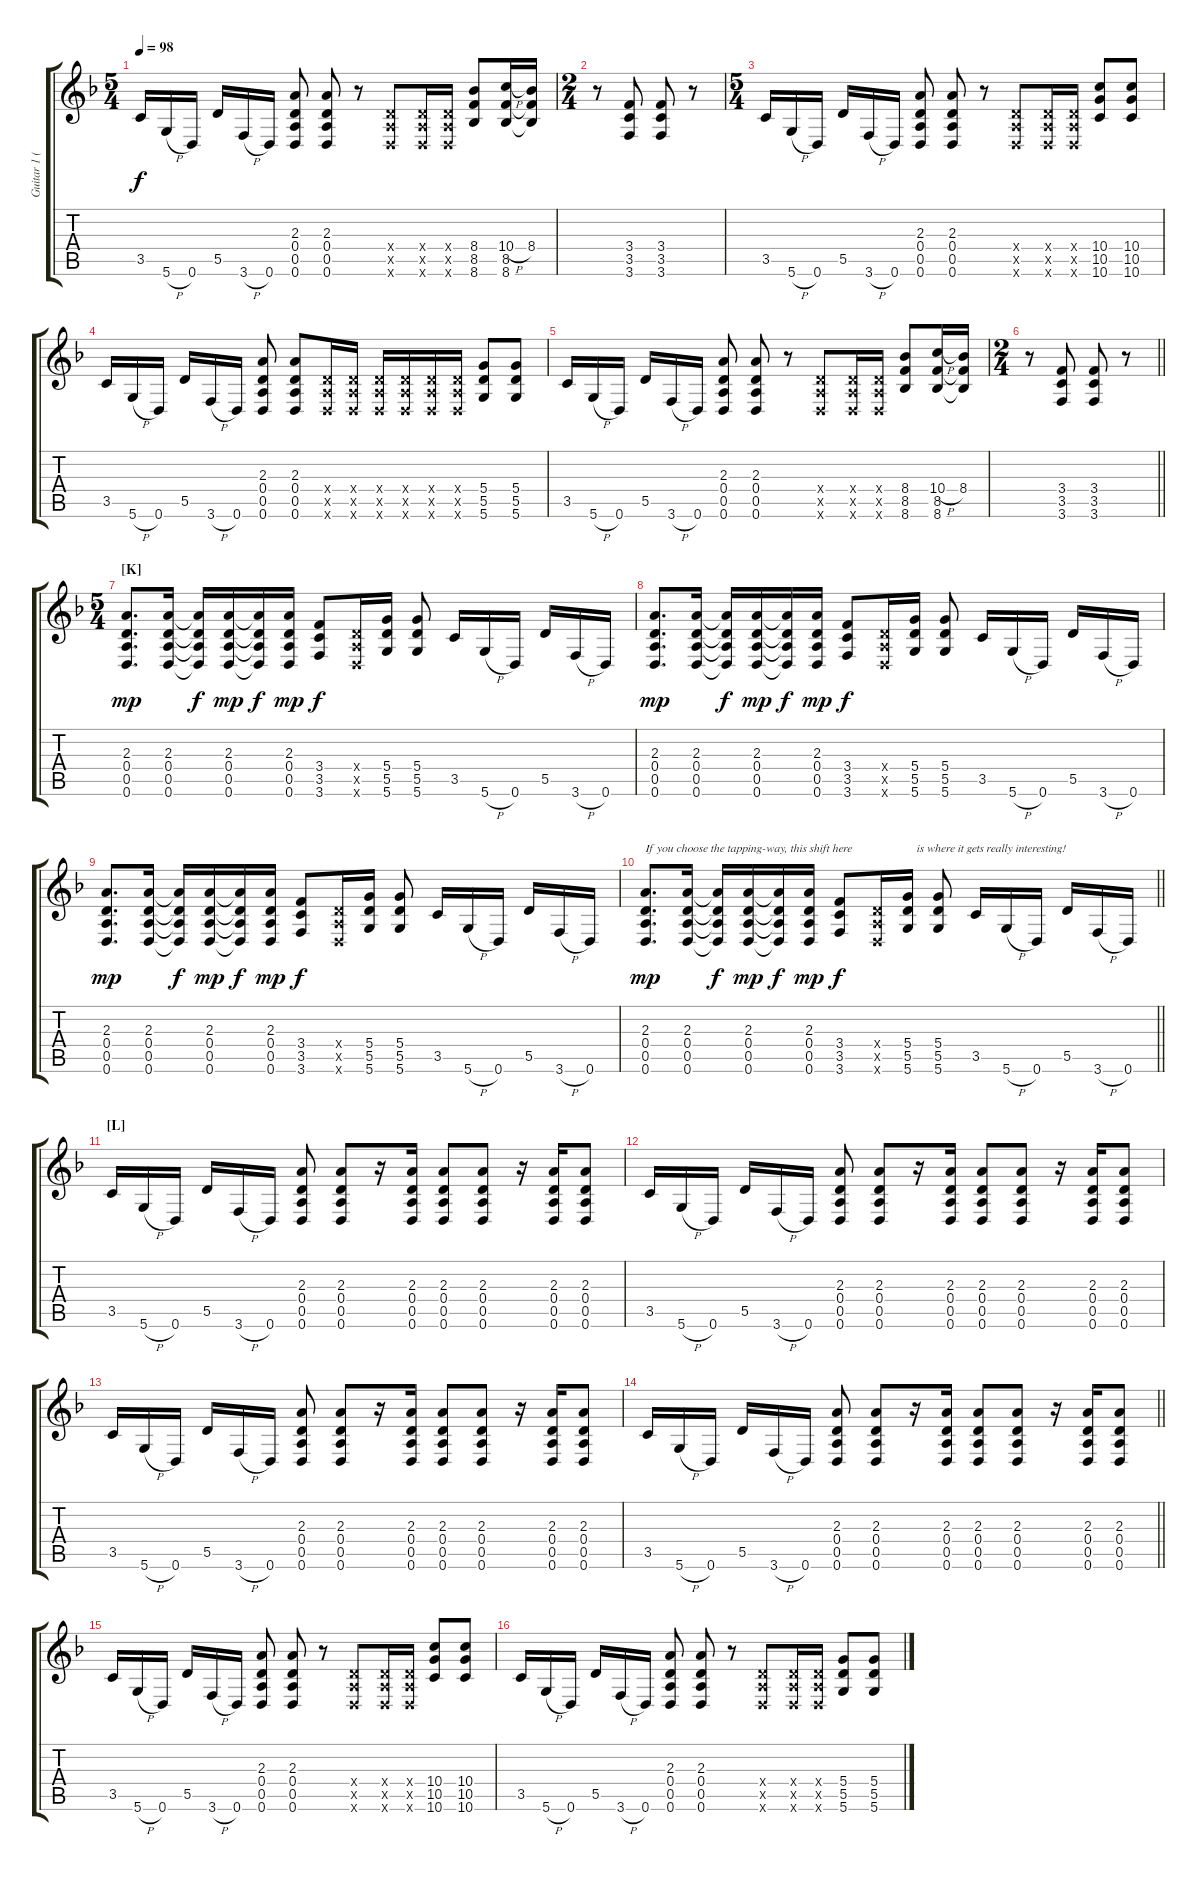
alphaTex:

\track ("Guitar 1 (left)" "Guitar 1 (") {instrument distortionguitar}
\staff {score tabs}
\tuning (E4 B3 G3 D3 A2 D2) {hide}
\ts (5 4)
\tempo 98
\clef g2
\ks dminor
3.5.16{dy f} 5.6{h}.16 0.6.16{beam split} 5.5.16{beam merge} 3.6{h}.16 0.6.16{beam split} (2.3 0.4 0.5 0.6).8{beam split} (2.3 0.4 0.5 0.6).8 r.8 (0.4{x} 0.5{x} 0.6{x}).8 (0.4{x} 0.5{x} 0.6{x}).16 (0.4{x} 0.5{x} 0.6{x}).16 (8.4 8.5 8.6).8 (10.4{h} 8.5 8.6).16 (8.4 8.5{t} 8.6{t}).16 |
\ts (2 4)
r.8 (3.4 3.5 3.6).8 (3.4 3.5 3.6).8 r.8 |
\ts (5 4)
3.5.16 5.6{h}.16 0.6.16{beam split} 5.5.16{beam merge} 3.6{h}.16 0.6.16{beam split} (2.3 0.4 0.5 0.6).8{beam split} (2.3 0.4 0.5 0.6).8 r.8 (0.4{x} 0.5{x} 0.6{x}).8 (0.4{x} 0.5{x} 0.6{x}).16 (0.4{x} 0.5{x} 0.6{x}).16 (10.4 10.5 10.6).8 (10.4 10.5 10.6).8 |
3.5.16 5.6{h}.16 0.6.16{beam split} 5.5.16{beam merge} 3.6{h}.16 0.6.16{beam split} (2.3 0.4 0.5 0.6).8{beam split} (2.3 0.4 0.5 0.6).8 (0.4{x} 0.5{x} 0.6{x}).16 (0.4{x} 0.5{x} 0.6{x}).16 (0.4{x} 0.5{x} 0.6{x}).16 (0.4{x} 0.5{x} 0.6{x}).16 (0.4{x} 0.5{x} 0.6{x}).16 (0.4{x} 0.5{x} 0.6{x}).16 (5.4 5.5 5.6).8 (5.4 5.5 5.6).8 |
3.5.16 5.6{h}.16 0.6.16{beam split} 5.5.16{beam merge} 3.6{h}.16 0.6.16{beam split} (2.3 0.4 0.5 0.6).8{beam split} (2.3 0.4 0.5 0.6).8 r.8 (0.4{x} 0.5{x} 0.6{x}).8 (0.4{x} 0.5{x} 0.6{x}).16 (0.4{x} 0.5{x} 0.6{x}).16 (8.4 8.5 8.6).8 (10.4{h} 8.5 8.6).16 (8.4 8.5{t} 8.6{t}).16 |
\ts (2 4)
\barLineRight lightlight
r.8 (3.4 3.5 3.6).8 (3.4 3.5 3.6).8 r.8 |
\ts (5 4)
\section ("" "[K]")
(2.3 0.4 0.5 0.6).8{d dy mp} (2.3 0.4 0.5 0.6).16 (2.3{t} 0.4{t} 0.5{t} 0.6{t}).16{dy f} (2.3 0.4 0.5 0.6).16{dy mp} (2.3{t} 0.4{t} 0.5{t} 0.6{t}).16{dy f} (2.3 0.4 0.5 0.6).16{dy mp} (3.4 3.5 3.6).8{dy f} (0.4{x} 0.5{x} 0.6{x}).16 (5.4 5.5 5.6).16{beam split} (5.4 5.5 5.6).8{beam split} 3.5.16 5.6{h}.16{beam merge} 0.6.16{beam split} 5.5.16{beam merge} 3.6{h}.16 0.6.16 |
(2.3 0.4 0.5 0.6).8{d dy mp} (2.3 0.4 0.5 0.6).16 (2.3{t} 0.4{t} 0.5{t} 0.6{t}).16{dy f} (2.3 0.4 0.5 0.6).16{dy mp} (2.3{t} 0.4{t} 0.5{t} 0.6{t}).16{dy f} (2.3 0.4 0.5 0.6).16{dy mp} (3.4 3.5 3.6).8{dy f} (0.4{x} 0.5{x} 0.6{x}).16 (5.4 5.5 5.6).16{beam split} (5.4 5.5 5.6).8{beam split} 3.5.16 5.6{h}.16{beam merge} 0.6.16{beam split} 5.5.16{beam merge} 3.6{h}.16 0.6.16 |
(2.3 0.4 0.5 0.6).8{d dy mp} (2.3 0.4 0.5 0.6).16 (2.3{t} 0.4{t} 0.5{t} 0.6{t}).16{dy f} (2.3 0.4 0.5 0.6).16{dy mp} (2.3{t} 0.4{t} 0.5{t} 0.6{t}).16{dy f} (2.3 0.4 0.5 0.6).16{dy mp} (3.4 3.5 3.6).8{dy f} (0.4{x} 0.5{x} 0.6{x}).16 (5.4 5.5 5.6).16{beam split} (5.4 5.5 5.6).8{beam split} 3.5.16 5.6{h}.16{beam merge} 0.6.16{beam split} 5.5.16{beam merge} 3.6{h}.16 0.6.16 |
\barLineRight lightlight
(2.3 0.4 0.5 0.6).8{d txt "If you choose the tapping-way, this shift here" dy mp} (2.3 0.4 0.5 0.6).16 (2.3{t} 0.4{t} 0.5{t} 0.6{t}).16{dy f} (2.3 0.4 0.5 0.6).16{dy mp} (2.3{t} 0.4{t} 0.5{t} 0.6{t}).16{dy f} (2.3 0.4 0.5 0.6).16{dy mp} (3.4 3.5 3.6).8{dy f} (0.4{x} 0.5{x} 0.6{x}).16 (5.4 5.5 5.6).16{txt "   is where it gets really interesting!" beam split} (5.4 5.5 5.6).8{beam split} 3.5.16 5.6{h}.16{beam merge} 0.6.16{beam split} 5.5.16{beam merge} 3.6{h}.16 0.6.16 |
\section ("" "[L]")
3.5.16 5.6{h}.16 0.6.16{beam split} 5.5.16{beam merge} 3.6{h}.16 0.6.16{beam split} (2.3 0.4 0.5 0.6).8{beam split} (2.3 0.4 0.5 0.6).8 r.16 (2.3 0.4 0.5 0.6).16{beam split} (2.3 0.4 0.5 0.6).8 (2.3 0.4 0.5 0.6).8 r.16 (2.3 0.4 0.5 0.6).16 (2.3 0.4 0.5 0.6).8 |
3.5.16 5.6{h}.16 0.6.16{beam split} 5.5.16{beam merge} 3.6{h}.16 0.6.16{beam split} (2.3 0.4 0.5 0.6).8{beam split} (2.3 0.4 0.5 0.6).8 r.16 (2.3 0.4 0.5 0.6).16{beam split} (2.3 0.4 0.5 0.6).8 (2.3 0.4 0.5 0.6).8 r.16 (2.3 0.4 0.5 0.6).16 (2.3 0.4 0.5 0.6).8 |
3.5.16 5.6{h}.16 0.6.16{beam split} 5.5.16{beam merge} 3.6{h}.16 0.6.16{beam split} (2.3 0.4 0.5 0.6).8{beam split} (2.3 0.4 0.5 0.6).8 r.16 (2.3 0.4 0.5 0.6).16{beam split} (2.3 0.4 0.5 0.6).8 (2.3 0.4 0.5 0.6).8 r.16 (2.3 0.4 0.5 0.6).16 (2.3 0.4 0.5 0.6).8 |
\barLineRight lightlight
3.5.16 5.6{h}.16 0.6.16{beam split} 5.5.16{beam merge} 3.6{h}.16 0.6.16{beam split} (2.3 0.4 0.5 0.6).8{beam split} (2.3 0.4 0.5 0.6).8 r.16 (2.3 0.4 0.5 0.6).16{beam split} (2.3 0.4 0.5 0.6).8 (2.3 0.4 0.5 0.6).8 r.16 (2.3 0.4 0.5 0.6).16 (2.3 0.4 0.5 0.6).8 |
3.5.16 5.6{h}.16 0.6.16{beam split} 5.5.16{beam merge} 3.6{h}.16 0.6.16{beam split} (2.3 0.4 0.5 0.6).8{beam split} (2.3 0.4 0.5 0.6).8 r.8 (0.4{x} 0.5{x} 0.6{x}).8 (0.4{x} 0.5{x} 0.6{x}).16 (0.4{x} 0.5{x} 0.6{x}).16 (10.4 10.5 10.6).8 (10.4 10.5 10.6).8 |
3.5.16 5.6{h}.16 0.6.16{beam split} 5.5.16{beam merge} 3.6{h}.16 0.6.16{beam split} (2.3 0.4 0.5 0.6).8{beam split} (2.3 0.4 0.5 0.6).8 r.8 (0.4{x} 0.5{x} 0.6{x}).8 (0.4{x} 0.5{x} 0.6{x}).16 (0.4{x} 0.5{x} 0.6{x}).16 (5.4 5.5 5.6).8 (5.4 5.5 5.6).8
